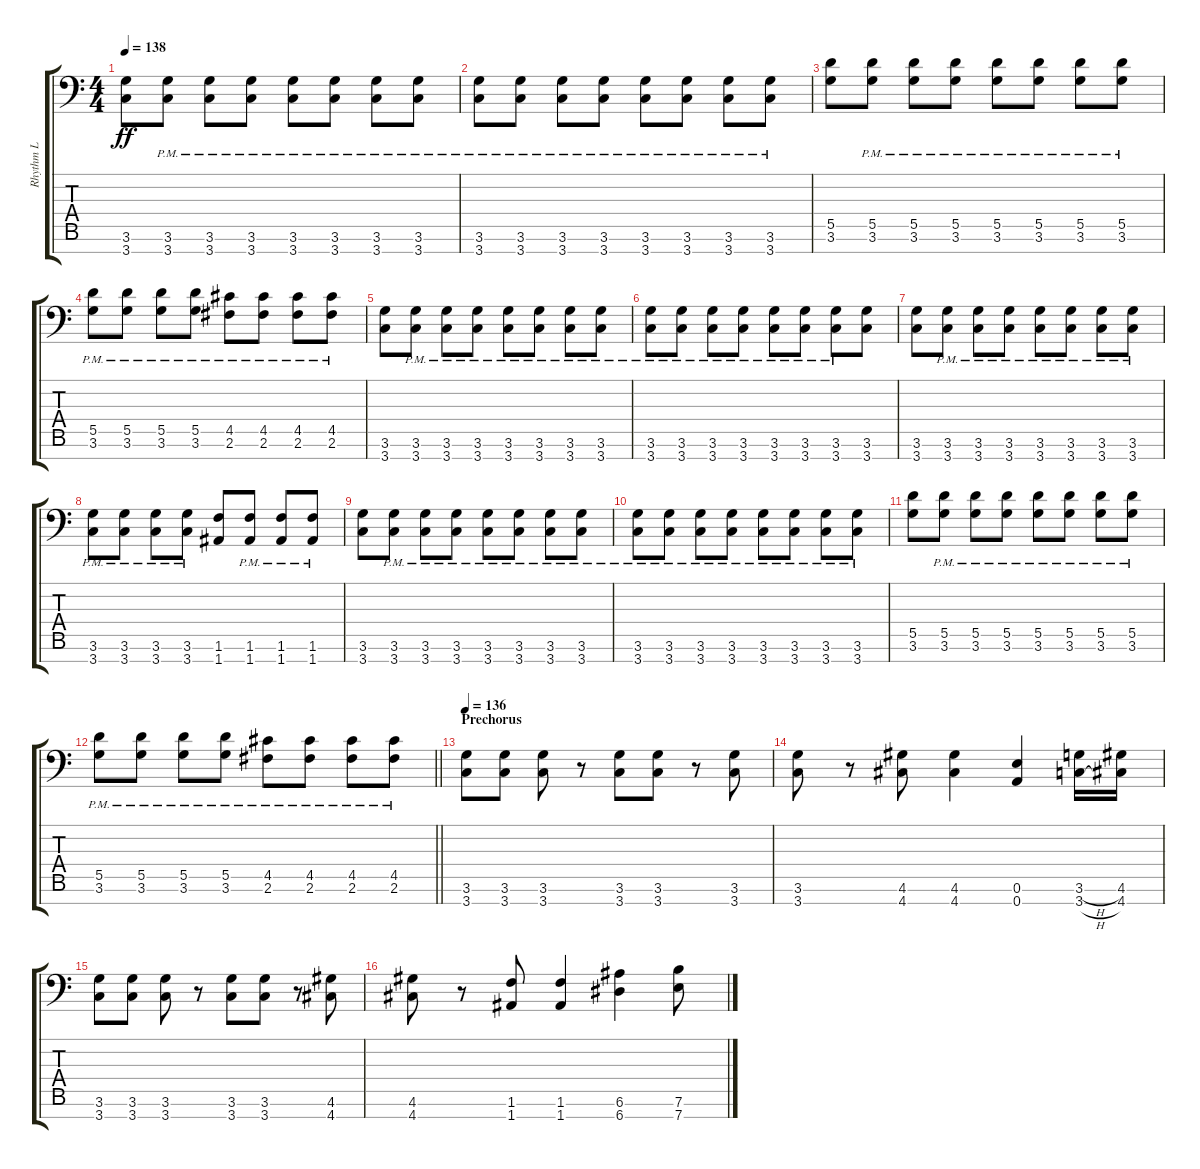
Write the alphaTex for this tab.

\track ("Rhythm L" "Rhythm L") {instrument distortionguitar}
\staff {score tabs}
\tuning (E4 B3 G3 D3 A2 E2 A1) {hide}
\ts (4 4)
\tempo 138
\clef f4
\ks c
(3.6 3.7).8{dy ff} (3.6{pm} 3.7{pm}).8 (3.6{pm} 3.7{pm}).8 (3.6{pm} 3.7{pm}).8 (3.6{pm} 3.7{pm}).8 (3.6{pm} 3.7{pm}).8 (3.6{pm} 3.7{pm}).8 (3.6{pm} 3.7{pm}).8 |
(3.6{pm} 3.7{pm}).8 (3.6{pm} 3.7{pm}).8 (3.6{pm} 3.7{pm}).8 (3.6{pm} 3.7{pm}).8 (3.6{pm} 3.7{pm}).8 (3.6{pm} 3.7{pm}).8 (3.6{pm} 3.7{pm}).8 (3.6{pm} 3.7{pm}).8 |
(5.5 3.6).8 (5.5{pm} 3.6{pm}).8 (5.5{pm} 3.6{pm}).8 (5.5{pm} 3.6{pm}).8 (5.5{pm} 3.6{pm}).8 (5.5{pm} 3.6{pm}).8 (5.5{pm} 3.6{pm}).8 (5.5{pm} 3.6{pm}).8 |
(5.5{pm} 3.6{pm}).8 (5.5{pm} 3.6{pm}).8 (5.5{pm} 3.6{pm}).8 (5.5{pm} 3.6{pm}).8 (4.5{pm} 2.6{pm}).8 (4.5{pm} 2.6{pm}).8 (4.5{pm} 2.6{pm}).8 (4.5{pm} 2.6{pm}).8 |
(3.6 3.7).8 (3.6{pm} 3.7{pm}).8 (3.6{pm} 3.7{pm}).8 (3.6{pm} 3.7{pm}).8 (3.6{pm} 3.7{pm}).8 (3.6{pm} 3.7{pm}).8 (3.6{pm} 3.7{pm}).8 (3.6{pm} 3.7{pm}).8 |
(3.6{pm} 3.7{pm}).8 (3.6{pm} 3.7{pm}).8 (3.6{pm} 3.7{pm}).8 (3.6{pm} 3.7{pm}).8 (3.6{pm} 3.7{pm}).8 (3.6{pm} 3.7{pm}).8 (3.6{pm} 3.7{pm}).8 (3.6 3.7).8 |
(3.6 3.7).8 (3.6{pm} 3.7{pm}).8 (3.6{pm} 3.7{pm}).8 (3.6{pm} 3.7{pm}).8 (3.6{pm} 3.7{pm}).8 (3.6{pm} 3.7{pm}).8 (3.6{pm} 3.7{pm}).8 (3.6{pm} 3.7{pm}).8 |
(3.6{pm} 3.7{pm}).8 (3.6{pm} 3.7{pm}).8 (3.6{pm} 3.7{pm}).8 (3.6{pm} 3.7{pm}).8 (1.6 1.7).8 (1.6{pm} 1.7{pm}).8 (1.6{pm} 1.7{pm}).8 (1.6{pm} 1.7{pm}).8 |
(3.6 3.7).8 (3.6{pm} 3.7{pm}).8 (3.6{pm} 3.7{pm}).8 (3.6{pm} 3.7{pm}).8 (3.6{pm} 3.7{pm}).8 (3.6{pm} 3.7{pm}).8 (3.6{pm} 3.7{pm}).8 (3.6{pm} 3.7{pm}).8 |
(3.6{pm} 3.7{pm}).8 (3.6{pm} 3.7{pm}).8 (3.6{pm} 3.7{pm}).8 (3.6{pm} 3.7{pm}).8 (3.6{pm} 3.7{pm}).8 (3.6{pm} 3.7{pm}).8 (3.6{pm} 3.7{pm}).8 (3.6{pm} 3.7{pm}).8 |
(5.5 3.6).8 (5.5{pm} 3.6{pm}).8 (5.5{pm} 3.6{pm}).8 (5.5{pm} 3.6{pm}).8 (5.5{pm} 3.6{pm}).8 (5.5{pm} 3.6{pm}).8 (5.5{pm} 3.6{pm}).8 (5.5{pm} 3.6{pm}).8 |
\barLineRight lightlight
(5.5{pm} 3.6{pm}).8 (5.5{pm} 3.6{pm}).8 (5.5{pm} 3.6{pm}).8 (5.5{pm} 3.6{pm}).8 (4.5{pm} 2.6{pm}).8 (4.5{pm} 2.6{pm}).8 (4.5{pm} 2.6{pm}).8 (4.5{pm} 2.6{pm}).8 |
\section ("" "Prechorus")
\tempo 136
(3.6 3.7).8 (3.6 3.7).8 (3.6 3.7).8 r.8 (3.6 3.7).8 (3.6 3.7).8 r.8 (3.6 3.7).8 |
(3.6 3.7).8 r.8 (4.6 4.7).8 (4.6 4.7).4 (0.6 0.7).4 (3.6{h} 3.7{h}).16 (4.6 4.7).16 |
(3.6 3.7).8 (3.6 3.7).8 (3.6 3.7).8 r.8 (3.6 3.7).8 (3.6 3.7).8 r.8 (4.6 4.7).8 |
(4.6 4.7).8 r.8 (1.6 1.7).8 (1.6 1.7).4 (6.6 6.7).4 (7.6 7.7).8
